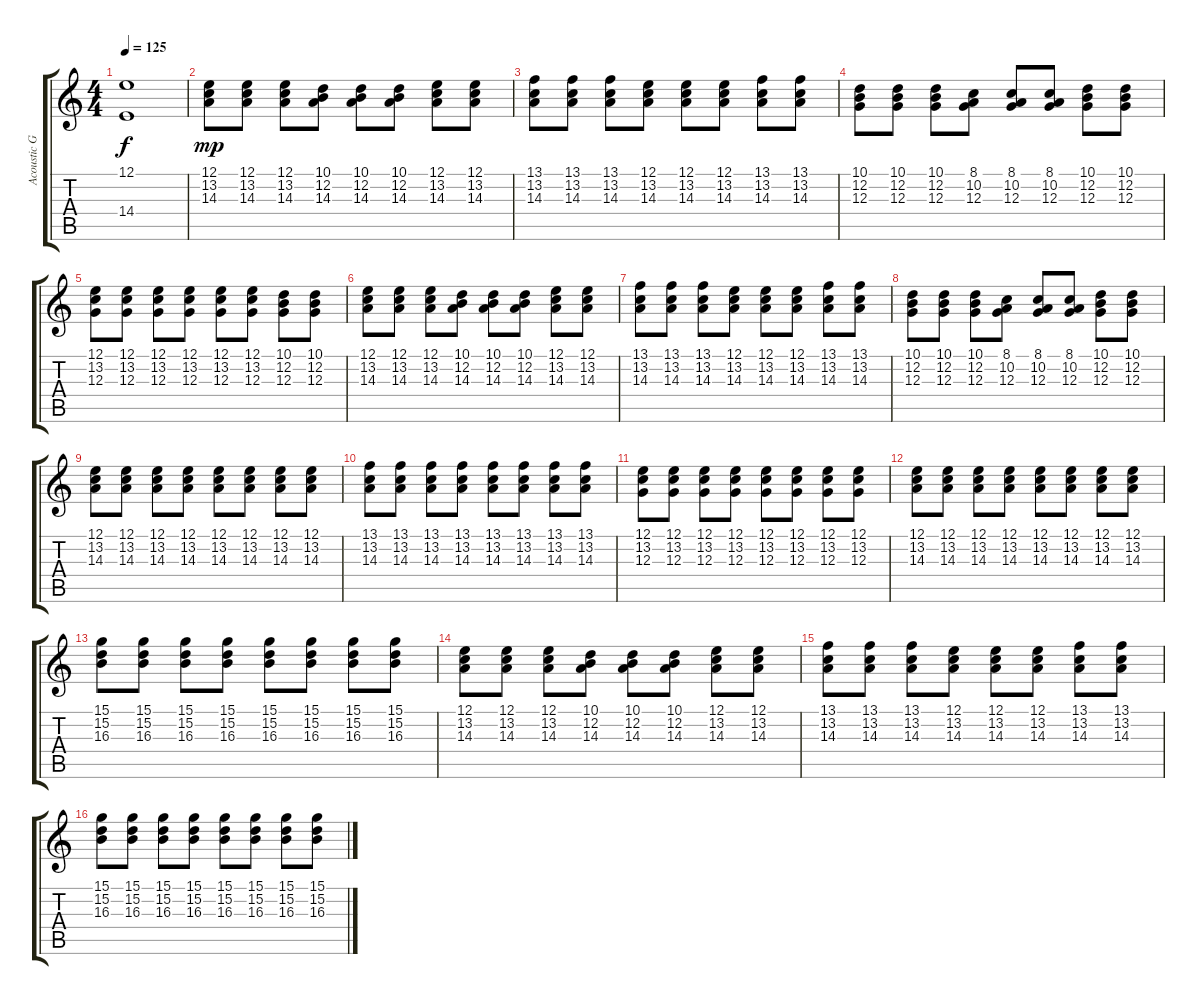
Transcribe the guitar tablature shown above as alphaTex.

\track ("Acoustic Grand Piano" "Acoustic G") {instrument acousticgrandpiano}
\staff {score tabs}
\tuning (E4 B3 G3 D3 A2 E2) {hide}
\ts (4 4)
\tempo 125
\clef g2
\ks c
(12.1{t} 14.4{t}).1{dy f} |
(12.1 13.2 14.3).8{dy mp} (12.1 13.2 14.3).8 (12.1 13.2 14.3).8 (10.1 12.2 14.3).8 (10.1 12.2 14.3).8 (10.1 12.2 14.3).8 (12.1 13.2 14.3).8 (12.1 13.2 14.3).8 |
(13.1 13.2 14.3).8 (13.1 13.2 14.3).8 (13.1 13.2 14.3).8 (12.1 13.2 14.3).8 (12.1 13.2 14.3).8 (12.1 13.2 14.3).8 (13.1 13.2 14.3).8 (13.1 13.2 14.3).8 |
(10.1 12.2 12.3).8 (10.1 12.2 12.3).8 (10.1 12.2 12.3).8 (8.1 10.2 12.3).8 (8.1 10.2 12.3).8 (8.1 10.2 12.3).8 (10.1 12.2 12.3).8 (10.1 12.2 12.3).8 |
(12.1 13.2 12.3).8 (12.1 13.2 12.3).8 (12.1 13.2 12.3).8 (12.1 13.2 12.3).8 (12.1 13.2 12.3).8 (12.1 13.2 12.3).8 (10.1 12.2 12.3).8 (10.1 12.2 12.3).8 |
(12.1 13.2 14.3).8 (12.1 13.2 14.3).8 (12.1 13.2 14.3).8 (10.1 12.2 14.3).8 (10.1 12.2 14.3).8 (10.1 12.2 14.3).8 (12.1 13.2 14.3).8 (12.1 13.2 14.3).8 |
(13.1 13.2 14.3).8 (13.1 13.2 14.3).8 (13.1 13.2 14.3).8 (12.1 13.2 14.3).8 (12.1 13.2 14.3).8 (12.1 13.2 14.3).8 (13.1 13.2 14.3).8 (13.1 13.2 14.3).8 |
(10.1 12.2 12.3).8 (10.1 12.2 12.3).8 (10.1 12.2 12.3).8 (8.1 10.2 12.3).8 (8.1 10.2 12.3).8 (8.1 10.2 12.3).8 (10.1 12.2 12.3).8 (10.1 12.2 12.3).8 |
(12.1 13.2 14.3).8 (12.1 13.2 14.3).8 (12.1 13.2 14.3).8 (12.1 13.2 14.3).8 (12.1 13.2 14.3).8 (12.1 13.2 14.3).8 (12.1 13.2 14.3).8 (12.1 13.2 14.3).8 |
(13.1 13.2 14.3).8 (13.1 13.2 14.3).8 (13.1 13.2 14.3).8 (13.1 13.2 14.3).8 (13.1 13.2 14.3).8 (13.1 13.2 14.3).8 (13.1 13.2 14.3).8 (13.1 13.2 14.3).8 |
(12.1 13.2 12.3).8 (12.1 13.2 12.3).8 (12.1 13.2 12.3).8 (12.1 13.2 12.3).8 (12.1 13.2 12.3).8 (12.1 13.2 12.3).8 (12.1 13.2 12.3).8 (12.1 13.2 12.3).8 |
(12.1 13.2 14.3).8 (12.1 13.2 14.3).8 (12.1 13.2 14.3).8 (12.1 13.2 14.3).8 (12.1 13.2 14.3).8 (12.1 13.2 14.3).8 (12.1 13.2 14.3).8 (12.1 13.2 14.3).8 |
(15.1 15.2 16.3).8 (15.1 15.2 16.3).8 (15.1 15.2 16.3).8 (15.1 15.2 16.3).8 (15.1 15.2 16.3).8 (15.1 15.2 16.3).8 (15.1 15.2 16.3).8 (15.1 15.2 16.3).8 |
(12.1 13.2 14.3).8 (12.1 13.2 14.3).8 (12.1 13.2 14.3).8 (10.1 12.2 14.3).8 (10.1 12.2 14.3).8 (10.1 12.2 14.3).8 (12.1 13.2 14.3).8 (12.1 13.2 14.3).8 |
(13.1 13.2 14.3).8 (13.1 13.2 14.3).8 (13.1 13.2 14.3).8 (12.1 13.2 14.3).8 (12.1 13.2 14.3).8 (12.1 13.2 14.3).8 (13.1 13.2 14.3).8 (13.1 13.2 14.3).8 |
(15.1 15.2 16.3).8 (15.1 15.2 16.3).8 (15.1 15.2 16.3).8 (15.1 15.2 16.3).8 (15.1 15.2 16.3).8 (15.1 15.2 16.3).8 (15.1 15.2 16.3).8 (15.1 15.2 16.3).8
